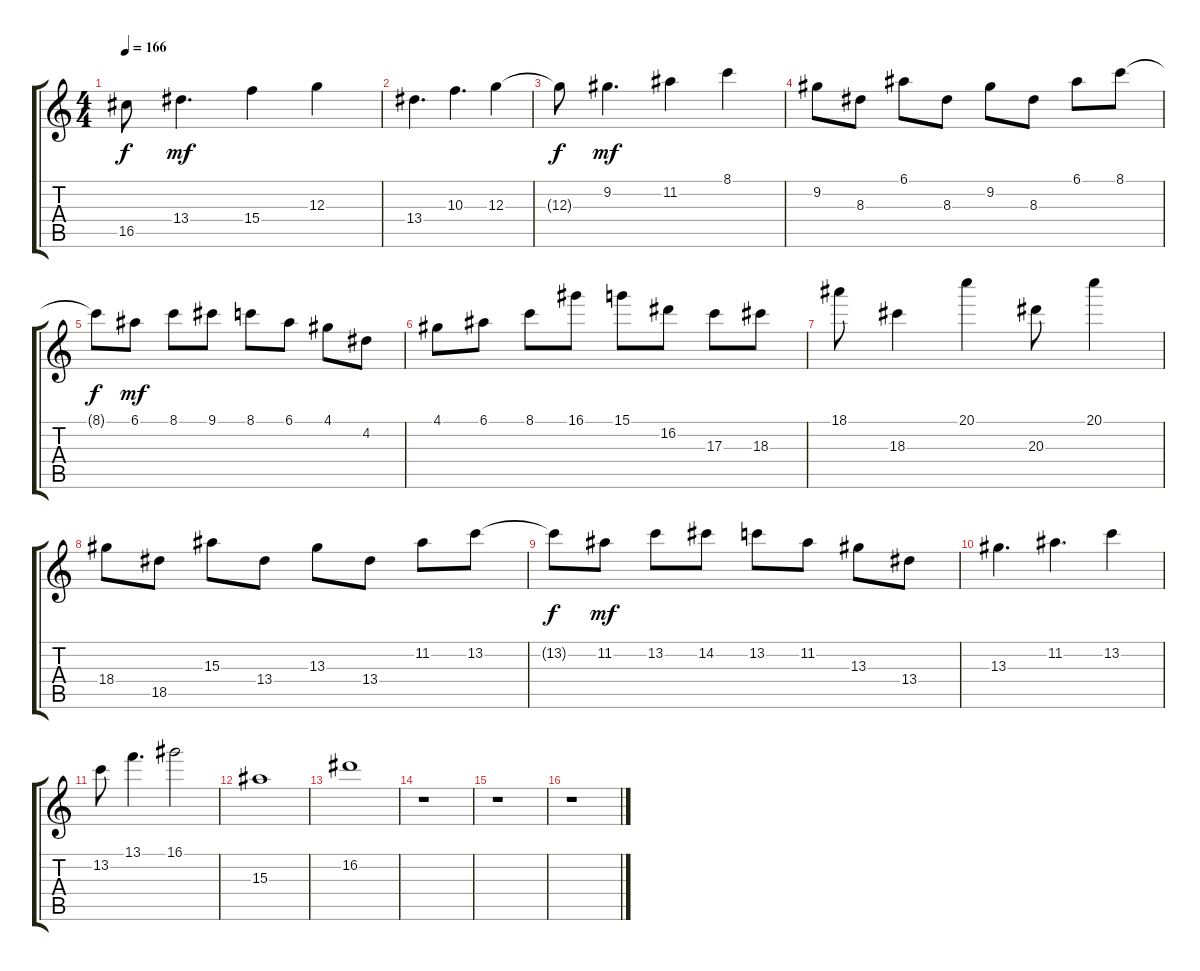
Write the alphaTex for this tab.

\track "" {instrument overdrivenguitar}
\staff {score tabs}
\tuning (E4 B3 G3 D3 A2 E2) {hide}
\ts (4 4)
\tempo 166
\clef g2
\ks c
16.5{t}.8{dy f} 13.4.4{d dy mf} 15.4.4 12.3.4 |
13.4.4{d} 10.3.4{d} 12.3.4 |
12.3{t}.8{dy f} 9.2.4{d dy mf} 11.2.4 8.1.4 |
9.2.8 8.3.8 6.1.8 8.3.8 9.2.8 8.3.8 6.1.8 8.1.8 |
8.1{t}.8{dy f} 6.1.8{dy mf} 8.1.8 9.1.8 8.1.8 6.1.8 4.1.8 4.2.8 |
4.1.8 6.1.8 8.1.8 16.1.8 15.1.8 16.2.8 17.3.8 18.3.8 |
18.1.8 18.3.4 20.1.4 20.3.8 20.1.4 |
18.4.8 18.5.8 15.3.8 13.4.8 13.3.8 13.4.8 11.2.8 13.2.8 |
13.2{t}.8{dy f} 11.2.8{dy mf} 13.2.8 14.2.8 13.2.8 11.2.8 13.3.8 13.4.8 |
13.3.4{d} 11.2.4{d} 13.2.4 |
13.2.8 13.1.4{d} 16.1.2 |
15.3.1 |
16.2.1 |
r.1 |
r.1 |
r.1
